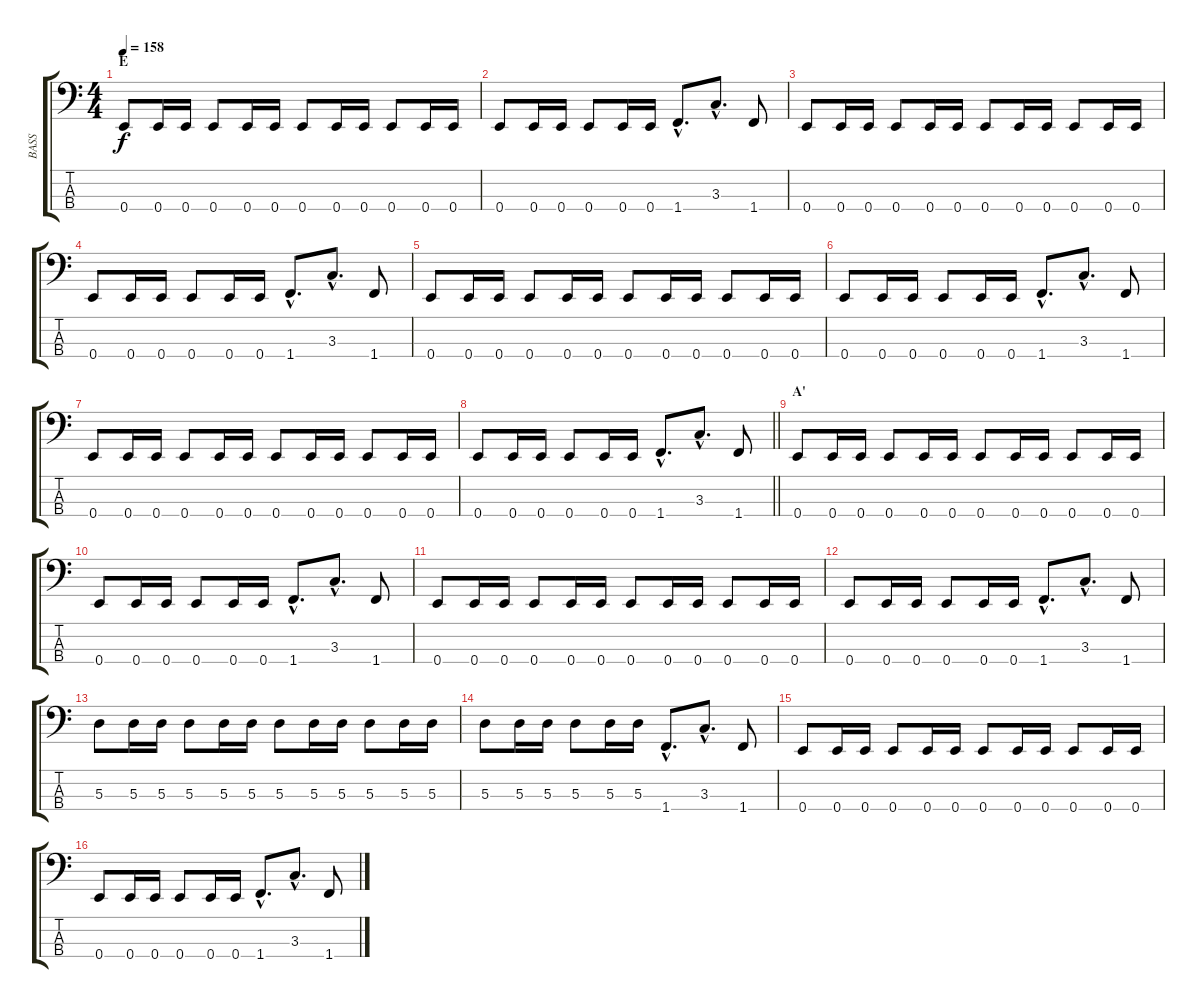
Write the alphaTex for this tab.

\track ("BASS" "BASS") {instrument electricbasspick}
\staff {score tabs}
\tuning (G2 D2 A1 E1) {hide}
\ts (4 4)
\section ("" "E")
\tempo 158
\clef f4
\ks c
0.4.8{dy f} 0.4.16 0.4.16 0.4.8 0.4.16 0.4.16 0.4.8 0.4.16 0.4.16 0.4.8 0.4.16 0.4.16 |
0.4.8 0.4.16 0.4.16 0.4.8 0.4.16 0.4.16 1.4{hac}.8{d} 3.3{hac}.8{d} 1.4.8 |
0.4.8 0.4.16 0.4.16 0.4.8 0.4.16 0.4.16 0.4.8 0.4.16 0.4.16 0.4.8 0.4.16 0.4.16 |
0.4.8 0.4.16 0.4.16 0.4.8 0.4.16 0.4.16 1.4{hac}.8{d} 3.3{hac}.8{d} 1.4.8 |
0.4.8 0.4.16 0.4.16 0.4.8 0.4.16 0.4.16 0.4.8 0.4.16 0.4.16 0.4.8 0.4.16 0.4.16 |
0.4.8 0.4.16 0.4.16 0.4.8 0.4.16 0.4.16 1.4{hac}.8{d} 3.3{hac}.8{d} 1.4.8 |
0.4.8 0.4.16 0.4.16 0.4.8 0.4.16 0.4.16 0.4.8 0.4.16 0.4.16 0.4.8 0.4.16 0.4.16 |
\barLineRight lightlight
0.4.8 0.4.16 0.4.16 0.4.8 0.4.16 0.4.16 1.4{hac}.8{d} 3.3{hac}.8{d} 1.4.8 |
\section ("" "A'")
0.4.8 0.4.16 0.4.16 0.4.8 0.4.16 0.4.16 0.4.8 0.4.16 0.4.16 0.4.8 0.4.16 0.4.16 |
0.4.8 0.4.16 0.4.16 0.4.8 0.4.16 0.4.16 1.4{hac}.8{d} 3.3{hac}.8{d} 1.4.8 |
0.4.8 0.4.16 0.4.16 0.4.8 0.4.16 0.4.16 0.4.8 0.4.16 0.4.16 0.4.8 0.4.16 0.4.16 |
0.4.8 0.4.16 0.4.16 0.4.8 0.4.16 0.4.16 1.4{hac}.8{d} 3.3{hac}.8{d} 1.4.8 |
5.3.8 5.3.16 5.3.16 5.3.8 5.3.16 5.3.16 5.3.8 5.3.16 5.3.16 5.3.8 5.3.16 5.3.16 |
5.3.8 5.3.16 5.3.16 5.3.8 5.3.16 5.3.16 1.4{hac}.8{d} 3.3{hac}.8{d} 1.4.8 |
0.4.8 0.4.16 0.4.16 0.4.8 0.4.16 0.4.16 0.4.8 0.4.16 0.4.16 0.4.8 0.4.16 0.4.16 |
0.4.8 0.4.16 0.4.16 0.4.8 0.4.16 0.4.16 1.4{hac}.8{d} 3.3{hac}.8{d} 1.4.8
